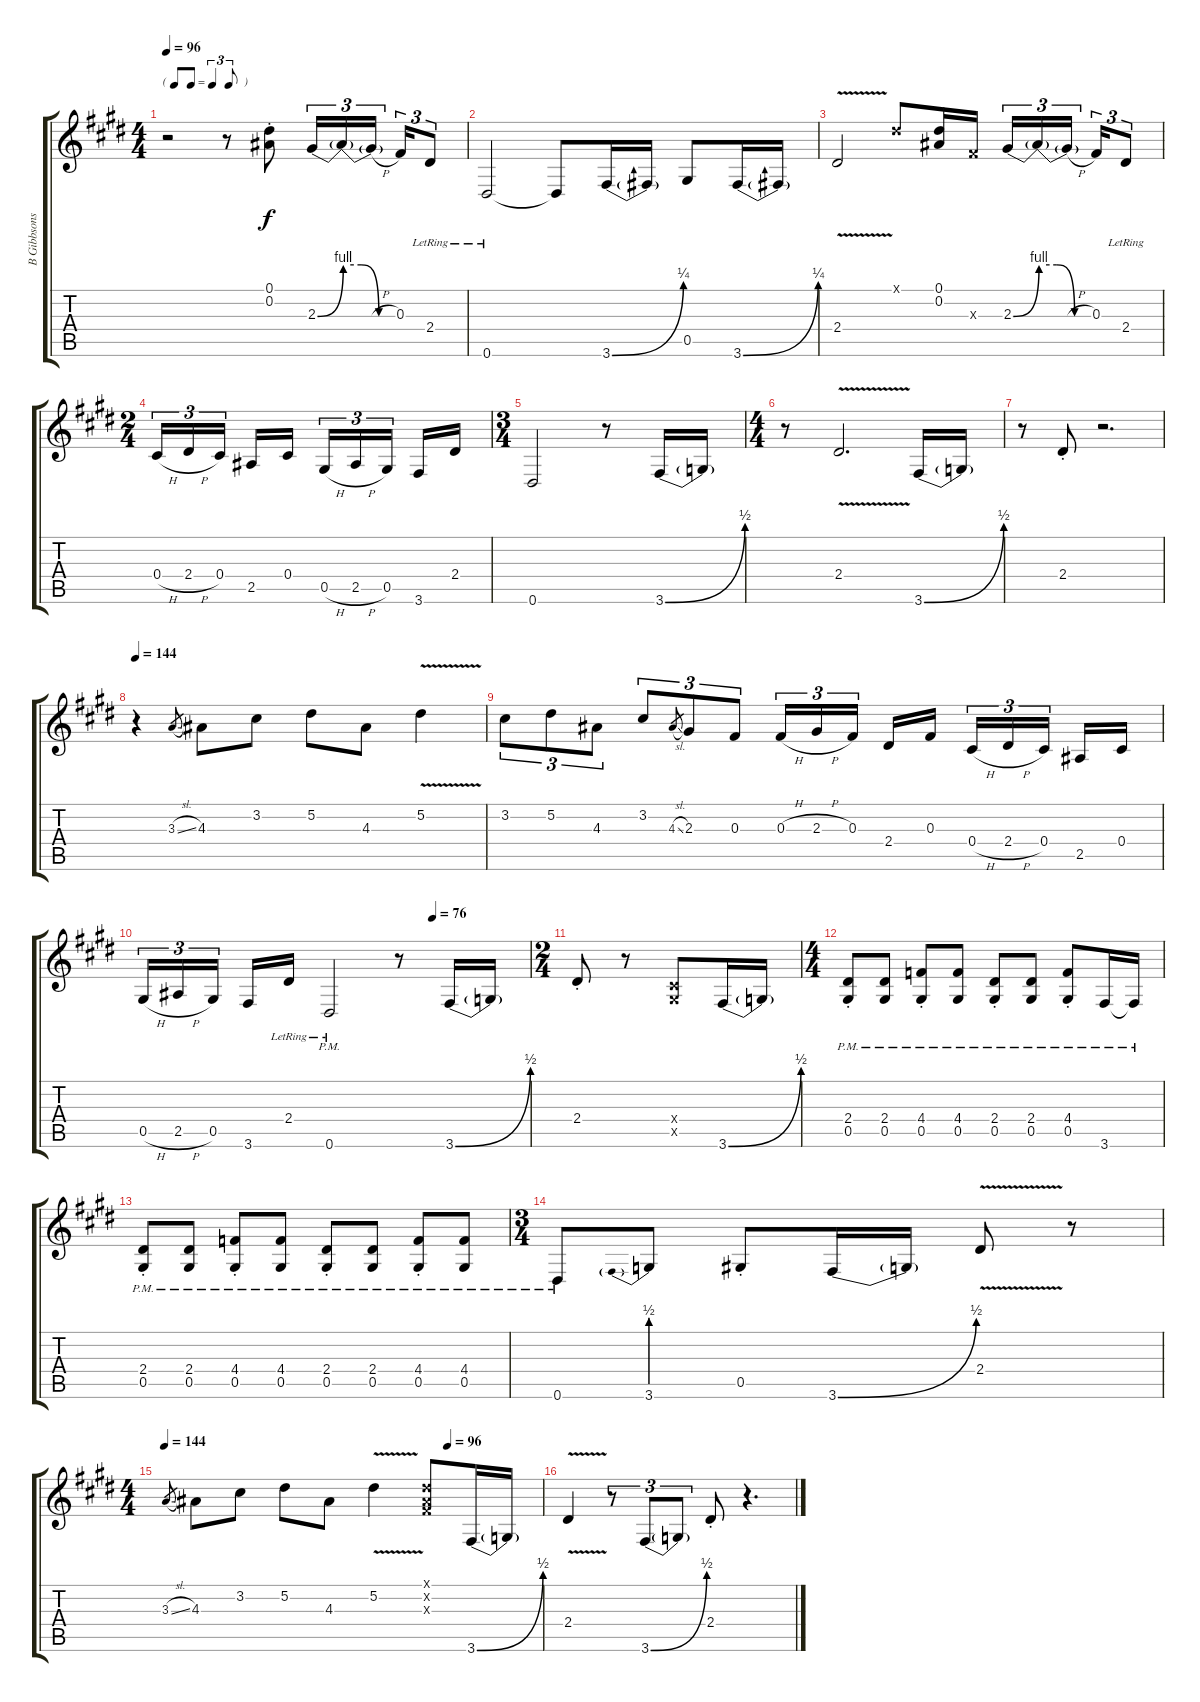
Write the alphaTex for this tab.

\track ("B Gibbsons" "B Gibbsons") {instrument distortionguitar}
\staff {score tabs}
\tuning (Eb4 Bb3 Gb3 Db3 Ab2 Eb2) {hide}
\ts (4 4)
\tf triplet8th
\tempo 96
\clef g2
\ks e
r.2{dy f instrument distortionguitar} r.8 (0.1{st} 0.2{st}).8 2.3{be (bend 0 0 60 4)}.16{tu (3 2)} 2.3{be (custom 0 4 20 4 40 0 60 0) t}.16{tu (3 2)} 2.3{h t}.16{tu (3 2) beam splitsecondary} 0.3.16{tu (3 2)} 2.4{lr}.8{tu (3 2)} |
\ks c#minor
0.6{lr}.2 0.6{t}.8 3.6{be (bend 0 0 60 1)}.16 3.6{t}.16 0.5.8 3.6{be (bend 0 0 60 1)}.16 3.6{t}.16 |
2.4{v}.2 0.1{x}.8 (0.1 0.2).16 0.3{x}.16 2.3{be (bend 0 0 60 4)}.16{tu (3 2)} 2.3{be (custom 0 4 20 4 40 0 60 0) t}.16{tu (3 2)} 2.3{h t}.16{tu (3 2) beam splitsecondary} 0.3.16{tu (3 2)} 2.4{lr}.8{tu (3 2)} |
\ts (2 4)
\ks e
0.4{h}.16{tu (3 2)} 2.4{h}.16{tu (3 2)} 0.4.16{tu (3 2) beam splitsecondary} 2.5.16 0.4.16 0.5{h}.16{tu (3 2)} 2.5{h}.16{tu (3 2)} 0.5.16{tu (3 2) beam splitsecondary} 3.6.16 2.4.16 |
\ts (3 4)
\ks c#minor
0.6.2 r.8 3.6{be (bend 0 0 60 2)}.16 3.6{t}.16 |
\ts (4 4)
r.8 2.4{v}.2{d} 3.6{be (bend 0 0 60 2)}.16 3.6{t}.16 |
\ks e
r.8 2.4{st}.8 r.2{d} |
\tempo 144
\ks c#minor
r.4 3.3{sl}.8{gr} 4.3.8 3.2.8 5.2.8 4.3.8 5.2{v}.4 |
3.2.8{tu (3 2)} 5.2.8{tu (3 2)} 4.3.8{tu (3 2)} 3.2.8{tu (3 2)} 4.3{sl}.8{gr} 2.3.8{tu (3 2)} 0.3.8{tu (3 2)} 0.3{h}.16{tu (3 2)} 2.3{h}.16{tu (3 2)} 0.3.16{tu (3 2) beam splitsecondary} 2.4.16 0.3.16 0.4{h}.16{tu (3 2)} 2.4{h}.16{tu (3 2)} 0.4.16{tu (3 2) beam splitsecondary} 2.5.16 0.4.16 |
\tempo (76 0.75)
\ks e
0.5{h}.16{tu (3 2)} 2.5{h}.16{tu (3 2)} 0.5.16{tu (3 2) beam splitsecondary} 3.6.16 2.4{lr}.16 0.6{pm lr}.2 r.8 3.6{be (bend 0 0 60 2)}.16 3.6{t}.16 |
\ts (2 4)
\ks c#minor
2.4{st}.8 r.8 (0.4{x} 0.5{x}).8 3.6{be (bend 0 0 60 2)}.16 3.6{t}.16 |
\ts (4 4)
(2.4{pm st} 0.5{pm st}).8 (2.4{pm} 0.5{pm}).8 (4.4{pm st} 0.5{pm st}).8 (4.4{pm} 0.5{pm}).8 (2.4{pm st} 0.5{pm st}).8 (2.4{pm} 0.5{pm}).8 (4.4{pm st} 0.5{pm st}).8 3.6{pm}.16 3.6{pm t}.16 |
\ks e
(2.4{pm st} 0.5{pm st}).8 (2.4{pm} 0.5{pm}).8 (4.4{pm st} 0.5{pm st}).8 (4.4{pm} 0.5{pm}).8 (2.4{pm st} 0.5{pm st}).8 (2.4{pm} 0.5{pm}).8 (4.4{pm st} 0.5{pm st}).8 (4.4{pm} 0.5{pm}).8 |
\ts (3 4)
\ks c#minor
0.6{pm}.8 3.6{be (prebend 0 2 60 2)}.8 0.5{st}.8 3.6{be (bend 0 0 60 2)}.16 3.6{t}.16 2.4{v}.8 r.8 |
\ts (4 4)
\tempo 144
\tempo (96 0.75)
3.3{sl}.8{gr} 4.3.8 3.2.8 5.2.8 4.3.8 5.2{v}.4 (0.1{x} 0.2{x} 0.3{x}).8 3.6{be (bend 0 0 60 2)}.16 3.6{t}.16 |
\ks e
2.4{v}.4 r.8{tu (3 2)} 3.6{be (bend 0 0 60 2)}.8{tu (3 2)} 3.6{t}.8{tu (3 2)} 2.4{st}.8 r.4{d}
